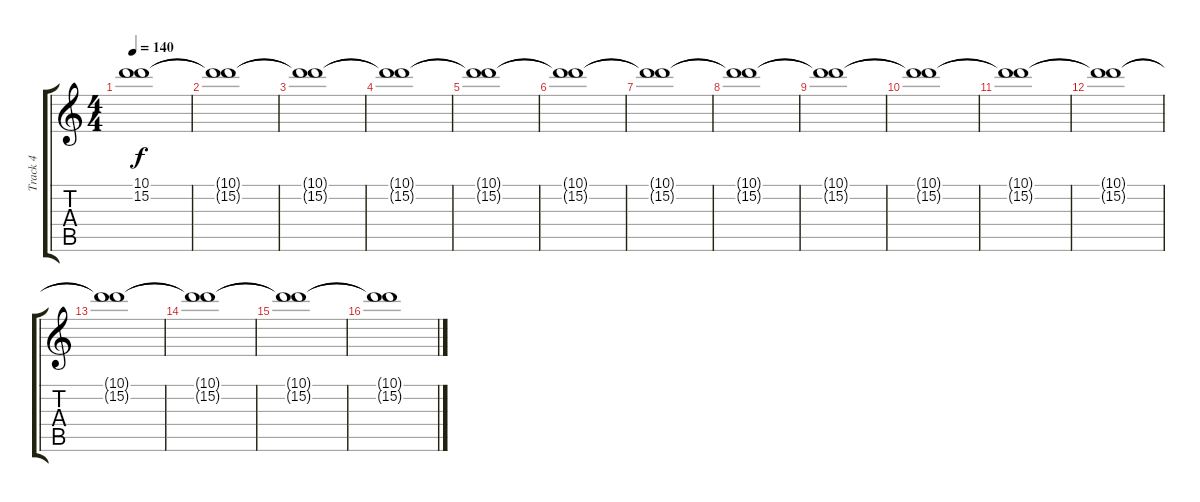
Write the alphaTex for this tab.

\track ("Track 4" "Track 4") {instrument overdrivenguitar}
\staff {score tabs}
\tuning (E4 B3 G3 D3 A2 E2) {hide}
\ts (4 4)
\tempo 140
\clef g2
\ks c
(10.1{t} 15.2{t}).1{dy f} |
(10.1{t} 15.2{t}).1 |
(10.1{t} 15.2{t}).1 |
(10.1{t} 15.2{t}).1 |
(10.1{t} 15.2{t}).1 |
(10.1{t} 15.2{t}).1 |
(10.1{t} 15.2{t}).1 |
(10.1{t} 15.2{t}).1 |
(10.1{t} 15.2{t}).1 |
(10.1{t} 15.2{t}).1 |
(10.1{t} 15.2{t}).1 |
(10.1{t} 15.2{t}).1 |
(10.1{t} 15.2{t}).1 |
(10.1{t} 15.2{t}).1 |
(10.1{t} 15.2{t}).1 |
(10.1{t} 15.2{t}).1
